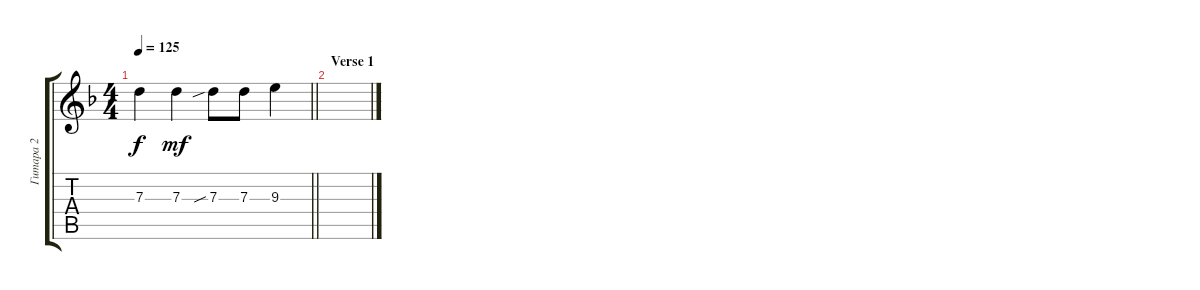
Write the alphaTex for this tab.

\track ("Гитара 2" "Гитара 2") {instrument distortionguitar}
\staff {score tabs}
\tuning (E4 B3 G3 D3 A2 E2) {hide}
\ts (4 4)
\tempo 125
\clef g2
\barLineRight lightlight
\ks dminor
7.3{t}.4{dy f} 7.3.4{dy mf} 7.3{sib}.8 7.3.8 9.3.4 |
\section ("" "Verse 1")
